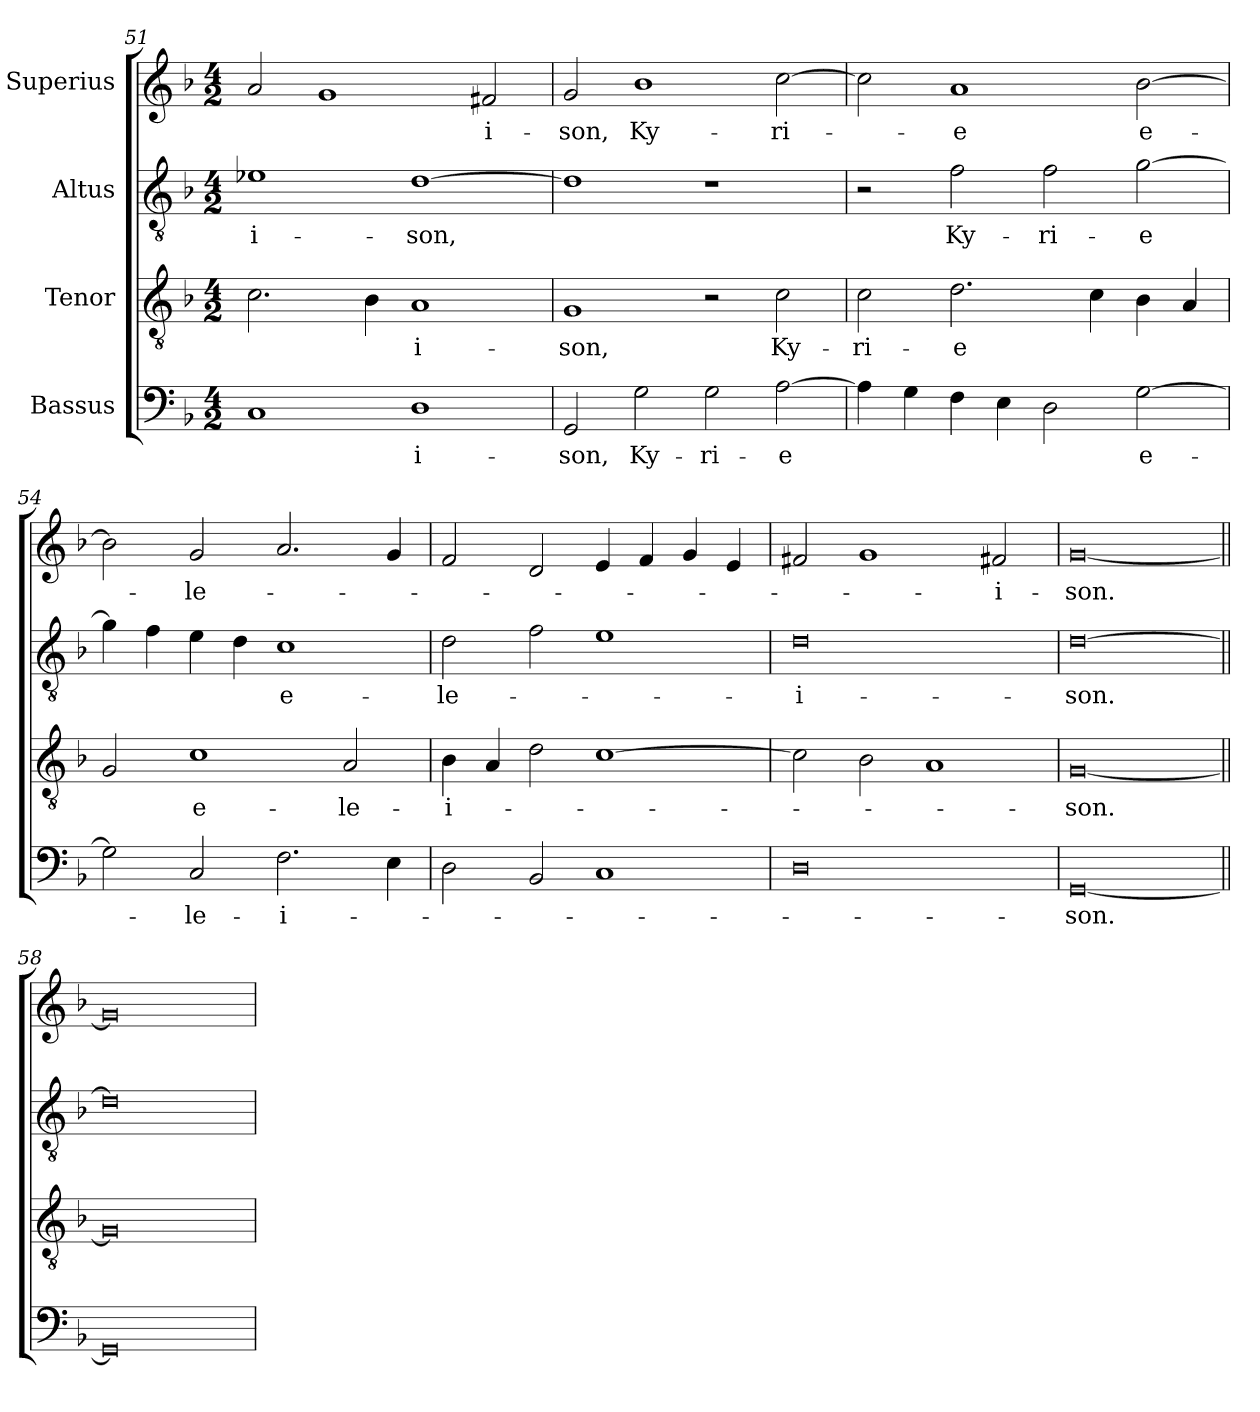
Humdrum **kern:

**kern	**text	**kern	**text	**kern	**text	**kern	**text
*part4	*part4	*part3	*part3	*part2	*part2	*part1	*part1
*staff4	*staff4	*staff3	*staff3	*staff2	*staff2	*staff1	*staff1
*I"Bassus	*	*I"Tenor	*	*I"Altus	*	*I"Superius	*
*clefF4	*	*clefGv2	*	*clefGv2	*	*clefG2	*
*k[b-]	*	*k[b-]	*	*k[b-]	*	*k[b-]	*
*M4/2	*	*M4/2	*	*M4/2	*	*M4/2	*
=51	=51	=51	=51	=51	=51	=51	=51
1C/	.	2.c\	.	1e-X\	-i-	2a/	.
.	.	.	.	.	.	1g/	.
.	.	4B-\	.	.	.	.	.
1D\	-i-	1A/	-i-	[1d\	-son,	.	.
.	.	.	.	.	.	2f#X/	-i-
=52	=52	=52	=52	=52	=52	=52	=52
2GG/	-son,	1G/	-son,	1d\]	.	2g/	-son,
2G\	Ky-	.	.	.	.	1b-\	Ky-
2G\	-ri-	2r	.	1r	.	.	.
[2A\	-e	2c\	Ky-	.	.	[2cc\	-ri-
=53	=53	=53	=53	=53	=53	=53	=53
4A\]	.	2c\	-ri-	2r	.	2cc\]	.
4G\	.	.	.	.	.	.	.
4F\	.	2.d\	-e	2f\	Ky-	1a/	-e
4E\	.	.	.	.	.	.	.
2D\	.	.	.	2f\	-ri-	.	.
.	.	4c\	.	.	.	.	.
[2G\	e-	4B-\	.	[2g\	-e	[2b-\	e-
.	.	4A/	.	.	.	.	.
=54	=54	=54	=54	=54	=54	=54	=54
2G\]	.	2G/	.	4g\]	.	2b-\]	.
.	.	.	.	4f\	.	.	.
2C/	-le-	1c\	e-	4e\	.	2g/	-le-
.	.	.	.	4d\	.	.	.
2.F\	-i-	.	.	1c\	e-	2.a/	.
.	.	2A/	-le-	.	.	.	.
4E\	.	.	.	.	.	4g/	.
=55	=55	=55	=55	=55	=55	=55	=55
2D\	.	4B-\	-i-	2d\	-le-	2f/	.
.	.	4A/	.	.	.	.	.
2BB-/	.	2d\	.	2f\	.	2d/	.
1C/	.	[1c\	.	1e\	.	4e/	.
.	.	.	.	.	.	4f/	.
.	.	.	.	.	.	4g/	.
.	.	.	.	.	.	4e/	.
=56	=56	=56	=56	=56	=56	=56	=56
0D\	.	2c\]	.	0d\	-i-	2f#X/	.
.	.	2B-\	.	.	.	1g/	.
.	.	1A/	.	.	.	.	.
.	.	.	.	.	.	2f#X/	-i-
=57	=57	=57	=57	=57	=57	=57	=57
[0GG/	-son.	[0G/	-son.	[0d\	-son.	[0g/	-son.
=58||	=58||	=58||	=58||	=58||	=58||	=58||	=58||
0GG/]	.	0G/]	.	0d\]	.	0g/]	.
=	=	=	=	=	=	=	=
*-	*-	*-	*-	*-	*-	*-	*-
